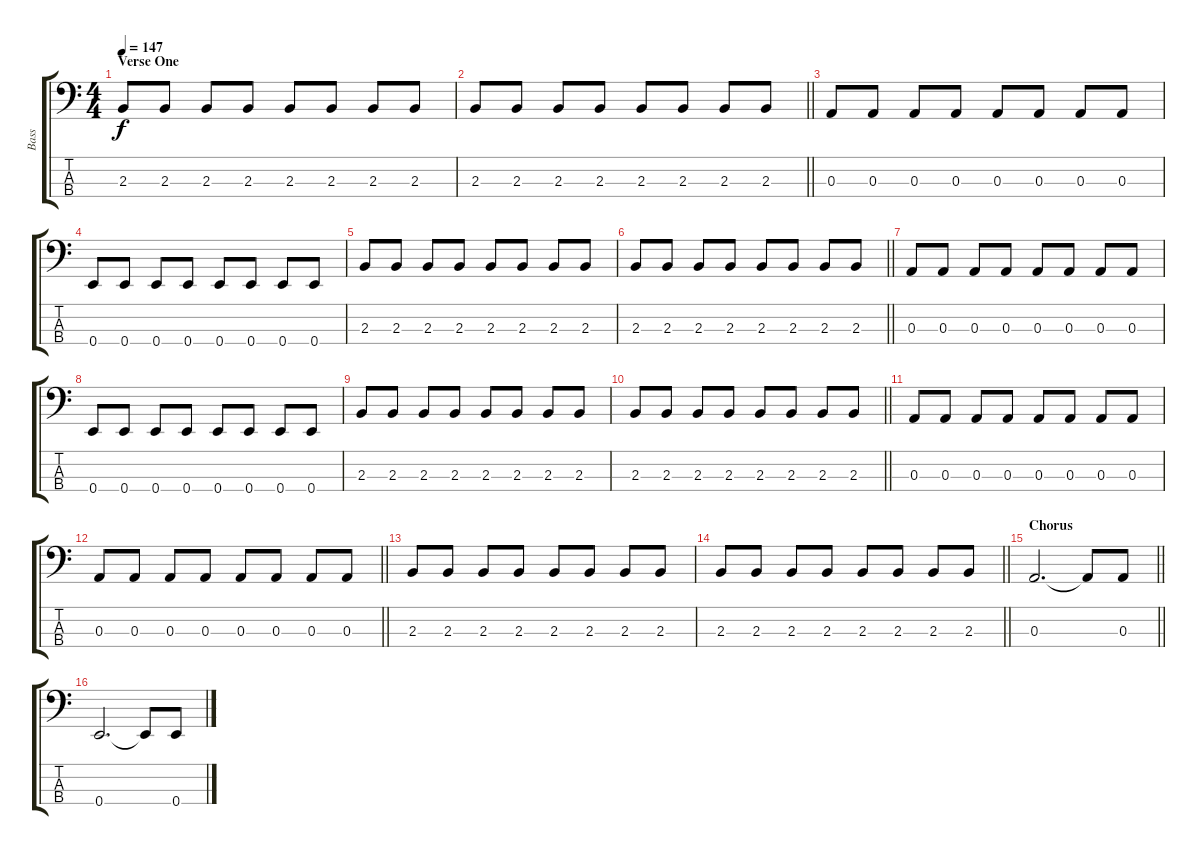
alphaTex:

\track ("Bass" "Bass") {instrument electricbasspick}
\staff {score tabs}
\tuning (G2 D2 A1 E1) {hide}
\ts (4 4)
\section ("" "Verse One")
\tempo 147
\clef f4
\ks c
2.3.8{dy f} 2.3.8 2.3.8 2.3.8 2.3.8 2.3.8 2.3.8 2.3.8 |
\barLineRight lightlight
2.3.8 2.3.8 2.3.8 2.3.8 2.3.8 2.3.8 2.3.8 2.3.8 |
0.3.8 0.3.8 0.3.8 0.3.8 0.3.8 0.3.8 0.3.8 0.3.8 |
0.4.8 0.4.8 0.4.8 0.4.8 0.4.8 0.4.8 0.4.8 0.4.8 |
2.3.8 2.3.8 2.3.8 2.3.8 2.3.8 2.3.8 2.3.8 2.3.8 |
\barLineRight lightlight
2.3.8 2.3.8 2.3.8 2.3.8 2.3.8 2.3.8 2.3.8 2.3.8 |
0.3.8 0.3.8 0.3.8 0.3.8 0.3.8 0.3.8 0.3.8 0.3.8 |
0.4.8 0.4.8 0.4.8 0.4.8 0.4.8 0.4.8 0.4.8 0.4.8 |
2.3.8 2.3.8 2.3.8 2.3.8 2.3.8 2.3.8 2.3.8 2.3.8 |
\barLineRight lightlight
2.3.8 2.3.8 2.3.8 2.3.8 2.3.8 2.3.8 2.3.8 2.3.8 |
0.3.8 0.3.8 0.3.8 0.3.8 0.3.8 0.3.8 0.3.8 0.3.8 |
\barLineRight lightlight
0.3.8 0.3.8 0.3.8 0.3.8 0.3.8 0.3.8 0.3.8 0.3.8 |
2.3.8 2.3.8 2.3.8 2.3.8 2.3.8 2.3.8 2.3.8 2.3.8 |
\barLineRight lightlight
2.3.8 2.3.8 2.3.8 2.3.8 2.3.8 2.3.8 2.3.8 2.3.8 |
\section ("" "Chorus")
\barLineRight lightlight
0.3.2{d} 0.3{t}.8 0.3.8 |
0.4.2{d} 0.4{t}.8 0.4.8
